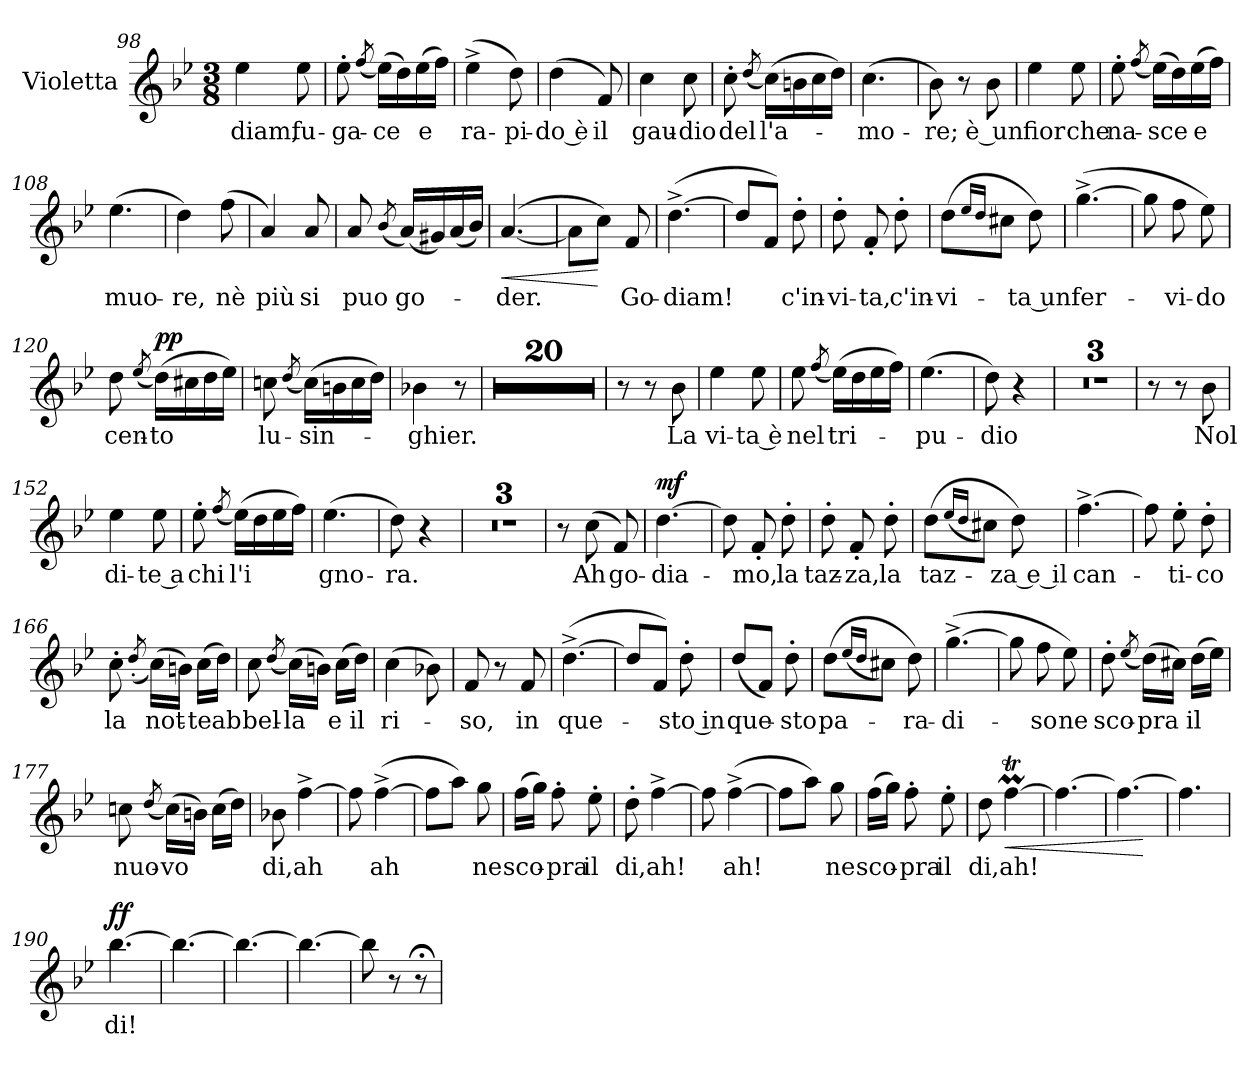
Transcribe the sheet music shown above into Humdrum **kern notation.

**kern	**text	**dynam
*part1	*part1	*part1
*staff1	*staff1	*staff1
*I"Violetta	*	*
*I'Violetta	*	*
*clefG2	*	*
*k[b-e-]	*	*
*M3/8	*	*
=98	=98	=98
4ee-\	-diam,	.
8ee-\	fu-	.
=99	=99	=99
8ee-'\	-ga-	.
(8qff/	.	.
(16ee-\LL)	-ce	.
16dd\)	.	.
(16ee-\	e	.
16ff\JJ)	.	.
=100	=100	=100
(4ee-^\	ra-	.
8dd\)	-pi-	.
=101	=101	=101
(4dd\	-do è	.
8f/)	il	.
=102	=102	=102
4cc\	gau-	.
8cc\	-dio	.
!!LO:LB:g=z
=103	=103	=103
8cc'\	del	.
(8qdd/	.	.
(16cc\LL)	l'a-	.
16bn\	.	.
16cc\	.	.
16dd\JJ)	.	.
=104	=104	=104
(4.cc\	-mo-	.
=105	=105	=105
8b-\)	-re;	.
8r	.	.
8b-\	è un	.
=106	=106	=106
4ee-\	fior	.
8ee-\	che	.
=107	=107	=107
8ee-'\	na-	.
(8qff/	.	.
(16ee-\LL)	-sce	.
16dd\)	.	.
(16ee-\	-e	.
16ff\JJ)	.	.
=108	=108	=108
(4.ee-\	muo-	.
!!LO:LB:g=z
=109	=109	=109
4dd\)	-re,	.
(8ff\	nè	.
=110	=110	=110
4a/)	più	.
8a/	si	.
=111	=111	=111
8a/	puo	.
(8qb-/	.	.
(16a/LL)	go-	.
16g#X/)	.	.
(16a/	.	.
16b-/JJ)	.	.
=112	=112	=112
!	!	!LO:HP:b
([4.a/	-der.	<
=113	=113	=113
8a\L]	.	.
8cc\J)	.	[
8f/	Go-	.
=114	=114	=114
([4.dd^\	-diam!	.
=115	=115	=115
8dd/L]	.	.
8f/J)	.	.
8dd'\	c'in-	.
!!LO:PB:g=z
=116	=116	=116
8dd'\	-vi-	.
8f'/	-ta,	.
8dd'\	c'in-	.
=117	=117	=117
(8dd\L	-vi-	.
16qee-/LL	.	.
16qdd/JJ	.	.
8cc#X\J	.	.
8dd\)	-ta un	.
=118	=118	=118
([4.gg^\	fer-	.
=119	=119	=119
8gg\]	.	.
8ff\	-vi-	.
8ee-\)	-do	.
=120	=120	=120
8dd\	cen-	.
(8qee-/	.	.
!	!	!LO:DY:a
(16dd\LL)	-to	pp
16cc#X\	.	.
16dd\	.	.
16ee-\JJ)	.	.
=121	=121	=121
8ccn\	lu-	.
(8qdd/	.	.
(16cc\LL)	-sin-	.
16bn\	.	.
16cc\	.	.
16dd\JJ)	.	.
!!LO:LB:g=z
=122	=122	=122
4b-X\	-ghier.	.
8r	.	.
=123	=123	=123
4.r	.	.
=124	=124	=124
4.r	.	.
=125	=125	=125
4.r	.	.
=126	=126	=126
4.r	.	.
=127	=127	=127
4.r	.	.
=128	=128	=128
4.r	.	.
!!LO:PB:g=z
=129	=129	=129
4.r	.	.
=130	=130	=130
4.r	.	.
=131	=131	=131
4.r	.	.
=132	=132	=132
4.r	.	.
=133	=133	=133
4.r	.	.
!!LO:LB:g=z
=134	=134	=134
4.r	.	.
=135	=135	=135
4.r	.	.
=136	=136	=136
4.r	.	.
=137	=137	=137
4.r	.	.
=138	=138	=138
4.r	.	.
=139	=139	=139
4.r	.	.
!!LO:PB:g=z
=140	=140	=140
4.r	.	.
=141	=141	=141
4.r	.	.
=142	=142	=142
4.r	.	.
=143	=143	=143
8r	.	.
8r	.	.
!	!	!LO:DY:a
8b-\	La	other-dynamics
=144	=144	=144
4ee-\	vi-	.
8ee-\	-ta è	.
!!LO:LB:g=z
=145	=145	=145
8ee-\	nel	.
(8qff/	.	.
(16ee-\LL)	tri-	.
16dd\	.	.
16ee-\	.	.
16ff\JJ)	.	.
=146	=146	=146
(4.ee-\	-pu-	.
=147	=147	=147
8dd\)	-dio	.
4r	.	.
=148	=148	=148
4.r	.	.
=149	=149	=149
4.r	.	.
=150	=150	=150
4.r	.	.
!!LO:PB:g=z
=151	=151	=151
8r	.	.
8r	.	.
8b-\	Nol	.
=152	=152	=152
4ee-\	di-	.
8ee-\	-te a	.
=153	=153	=153
8ee-'\	chi	.
(8qff/	.	.
(16ee-\LL)	-l'i	.
16dd\	.	.
16ee-\	.	.
16ff\JJ)	.	.
=154	=154	=154
(4.ee-\	gno-	.
=155	=155	=155
8dd\)	-ra.	.
4r	.	.
=156	=156	=156
4.r	.	.
!!LO:PB:g=z
=157	=157	=157
4.r	.	.
=158	=158	=158
4.r	.	.
=159	=159	=159
8r	.	.
(8cc\	Ah	.
8f/)	go-	.
=160	=160	=160
!	!	!LO:DY:a
[4.dd\	-dia-	mf
=161	=161	=161
8dd\]	.	.
8f'/	-mo,	.
8dd'\	la	.
=162	=162	=162
8dd'\	taz-	.
8f'/	-za,	.
8dd'\	la	.
!!LO:PB:g=z
=163	=163	=163
(8dd\L	taz-	.
(16qee-/LL	.	.
16qdd/JJ	.	.
8cc#X\J)	.	.
8dd\)	-za e il	.
=164	=164	=164
[4.ff^\	can-	.
=165	=165	=165
8ff\]	.	.
8ee-'\	-ti-	.
8dd'\	-co	.
=166	=166	=166
8cc'\	la	.
(8qdd'/	.	.
(16cc\LL)	not-	.
16bn\JJ)	.	.
(16cc\LL	-te	.
16dd\JJ)	ab	.
!!LO:PB:g=z
=167	=167	=167
8cc\	bel-	.
(8qdd/	.	.
(16cc\LL)	-la	.
16bn\JJ)	.	.
(16cc\LL	e	.
16dd\JJ)	il	.
=168	=168	=168
(4cc\	ri-	.
8b-X\)	.	.
=169	=169	=169
8f/	-so,	.
8r	.	.
8f/	in	.
=170	=170	=170
!	!	!LO:DY:a
([4.dd^\	que-	other-dynamics
=171	=171	=171
8dd/L]	.	.
8f/J)	.	.
8dd'\	-sto in	.
=172	=172	=172
(8dd/L	que-	.
8f/J)	.	.
8dd'\	-sto	.
!!LO:PB:g=z
=173	=173	=173
(8dd\L	pa-	.
(16qee-/LL	.	.
16qdd/JJ	.	.
8cc#X\J)	.	.
8dd\)	-ra-	.
=174	=174	=174
([4.gg^\	-di-	.
=175	=175	=175
8gg\]	.	.
8ff\	-so	.
8ee-\)	ne	.
=176	=176	=176
8dd'\	sco-	.
(8qee-/	.	.
(16dd\LL)	-pra	.
16cc#X\JJ)	.	.
(16dd\LL	il	.
16ee-\JJ)	.	.
=177	=177	=177
8ccn\	nuo-	.
(8qdd/	.	.
(16cc\LL)	-vo	.
16bn\JJ)	.	.
(16cc\LL	.	.
16dd\JJ)	.	.
!!LO:PB:g=z
=178	=178	=178
8b-X\	di,	.
[4ff^\	ah	.
=179	=179	=179
8ff\]	.	.
([4ff^\	ah	.
=180	=180	=180
8ff\L]	.	.
8aa\J)	.	.
8gg\	ne	.
=181	=181	=181
(16ff\LL	sco-	.
16gg\JJ)	.	.
8ff'\	-pra	.
8ee-'\	il	.
=182	=182	=182
8dd'\	di,	.
[4ff^\	ah!	.
=183	=183	=183
8ff\]	.	.
([4ff^\	ah!	.
!!LO:PB:g=z
=184	=184	=184
8ff\L]	.	.
8aa\J)	.	.
8gg\	ne	.
=185	=185	=185
(16ff\LL	sco-	.
16gg\JJ)	.	.
8ff'\	-pra	.
8ee-'\	il	.
=186	=186	=186
8dd\	di,	.
!	!	!LO:HP:b
[4ffTM\	ah!	<
=187	=187	=187
4.ff\_	.	.
=188	=188	=188
4.ff\_	.	.
.	.	[
=189	=189	=189
4.ff\]	.	.
!!LO:PB:g=z
=190	=190	=190
!	!	!LO:DY:a
[4.bb-\	di!	ff
=191	=191	=191
4.bb-\_	.	.
=192	=192	=192
4.bb-\_	.	.
=193	=193	=193
4.bb-\_	.	.
=194	=194	=194
8bb-\]	.	.
8r	.	.
8r;<	.	.
=	=	=
*-	*-	*-
